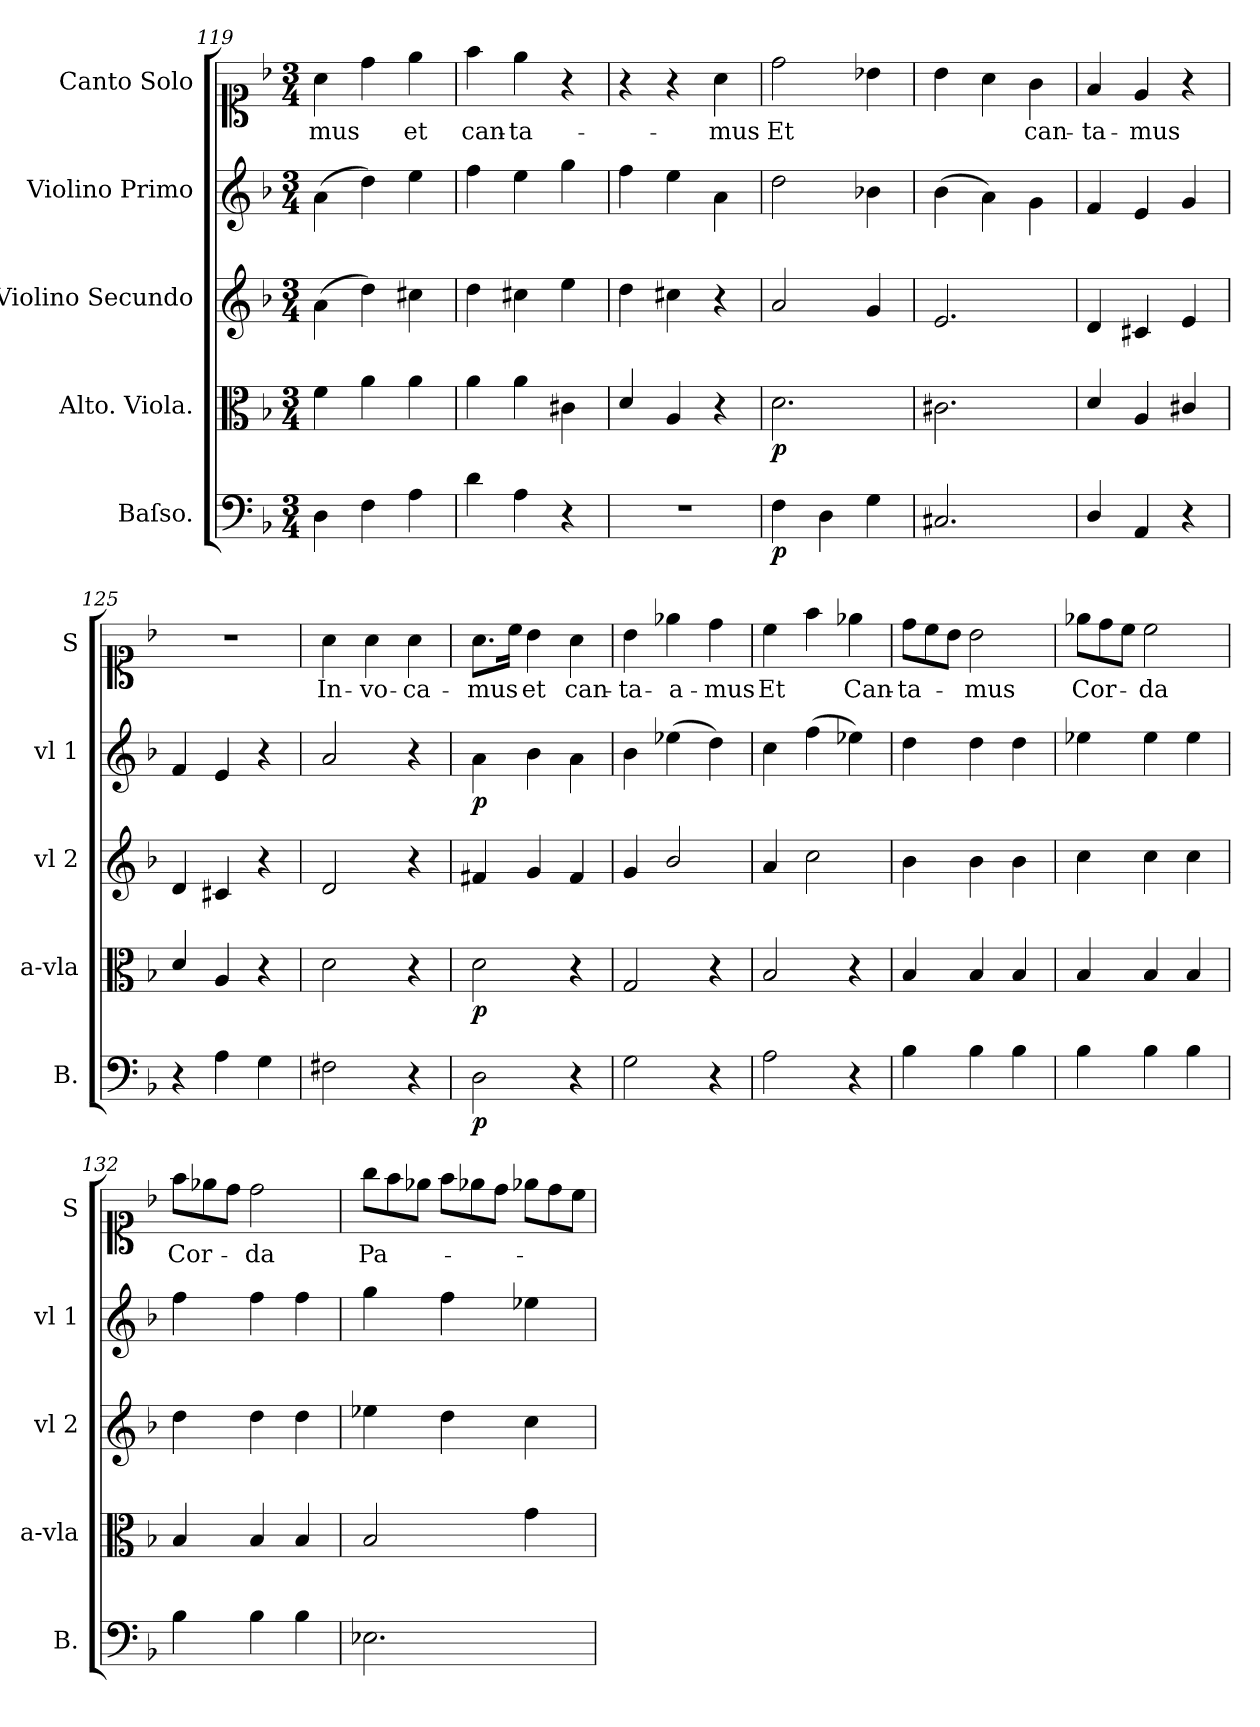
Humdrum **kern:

**kern	**dynam	**kern	**dynam	**kern	**kern	**dynam	**kern	**text
*part5	*part5	*part4	*part4	*part3	*part2	*part2	*part1	*part1
*staff5	*staff5	*staff4	*staff4	*staff3	*staff2	*staff2	*staff1	*staff1
*I"Baſso.	*	*I"Alto. Viola.	*	*I"Violino Secundo	*I"Violino Primo	*	*I"Canto Solo	*
*I'B.	*	*I'a-vla	*	*I'vl 2	*I'vl 1	*	*I'S	*
*clefF4	*	*clefC3	*	*clefG2	*clefG2	*	*clefC1	*
*k[b-]	*	*k[b-]	*	*k[b-]	*k[b-]	*	*k[b-]	*
*M3/4	*	*M3/4	*	*M3/4	*M3/4	*	*M3/4	*
=119	=119	=119	=119	=119	=119	=119	=119	=119
4D\	.	4f\	.	(4a\	(4a\	.	4a\	-mus
4F\	.	4a\	.	4dd\)	4dd\)	.	4dd\	.
4A\	.	4a\	.	4cc#X\	4ee\	.	4ee\	et
=120	=120	=120	=120	=120	=120	=120	=120	=120
4d\	.	4a\	.	4dd\	4ff\	.	4ff\	can-
4A\	.	4a\	.	4cc#X\	4ee\	.	4ee\	-ta-
!	!	!	!LO:DY:b	!	!	!	!	!
4r	.	4c#X\	For.	4ee\	4gg\	.	4r	.
=121	=121	=121	=121	=121	=121	=121	=121	=121
2.r	.	4d/	.	4dd\	4ff\	.	4r	.
.	.	4A/	.	4cc#X\	4ee\	.	4r	.
.	.	4r	.	4r	4a\	.	4a\	-mus
=122	=122	=122	=122	=122	=122	=122	=122	=122
!	!	!	!LO:DY:b	!	!	!	!	!
4F\	p	2.d\	p	2a/	2dd\	.	2dd\	Et
4D\	.	.	.	.	.	.	.	.
4G\	.	.	.	4g/	4b-X\	.	4b-X\	.
=123	=123	=123	=123	=123	=123	=123	=123	=123
2.C#X/	.	2.c#X\	.	2.e/	(4b-\	.	4b-\	.
.	.	.	.	.	4a\)	.	4a\	.
.	.	.	.	.	4g\	.	4g\	can-
=124	=124	=124	=124	=124	=124	=124	=124	=124
4D/	.	4d/	.	4d/	4f/	.	4f/	-ta-
4AA/	.	4A/	.	4c#X/	4e/	.	4e/	-mus
4r	.	4c#X/	.	4e/	4g/	.	4r	.
=125	=125	=125	=125	=125	=125	=125	=125	=125
4r	.	4d/	.	4d/	4f/	.	2.r	.
4A\	For.	4A/	.	4c#X/	4e/	.	.	.
4G\	.	4r	.	4r	4r	.	.	.
=126	=126	=126	=126	=126	=126	=126	=126	=126
!	!	!	!LO:DY:b	!	!	!	!	!
2F#X\	.	2d\	For.	2d/	2a/	.	4a\	In-
.	.	.	.	.	.	.	4a\	-vo-
4r	.	4r	.	4r	4r	.	4a\	-ca-
=127	=127	=127	=127	=127	=127	=127	=127	=127
!	!	!	!LO:DY:b	!	!	!LO:DY:b	!	!
2D\	p	2d\	p	4f#X/	4a\	p	8.a\L	-mus
.	.	.	.	.	.	.	16cc\Jk	.
.	.	.	.	4g/	4b-\	.	4b-\	et
4r	.	4r	.	4f#/	4a\	.	4a\	can-
=128	=128	=128	=128	=128	=128	=128	=128	=128
2G\	.	2G/	.	4g/	4b-\	.	4b-\	-ta-
.	.	.	.	2b-/	(4ee-X\	.	4ee-X\	-a-
4r	.	4r	.	.	4dd\)	.	4dd\	-mus
=129	=129	=129	=129	=129	=129	=129	=129	=129
2A\	.	2B-/	.	4a/	4cc\	.	4cc\	Et
.	.	.	.	2cc\	(4ff\	.	4ff\	.
4r	.	4r	.	.	4ee-X\)	.	4ee-X\	Can-
=130	=130	=130	=130	=130	=130	=130	=130	=130
*	*	*	*	*	*	*	*Xtuplet	*
4B-\	.	4B-/	.	4b-\	4dd\	.	12dd\L	-ta-
.	.	.	.	.	.	.	12cc\	.
.	.	.	.	.	.	.	12b-\J	.
4B-\	.	4B-/	.	4b-\	4dd\	.	2b-\	-mus
4B-\	.	4B-/	.	4b-\	4dd\	.	.	.
=131	=131	=131	=131	=131	=131	=131	=131	=131
4B-\	.	4B-/	.	4cc\	4ee-X\	.	12ee-X\L	Cor-
.	.	.	.	.	.	.	12dd\	.
.	.	.	.	.	.	.	12cc\J	.
4B-\	.	4B-/	.	4cc\	4ee-\	.	2cc\	-da
4B-\	.	4B-/	.	4cc\	4ee-\	.	.	.
=132	=132	=132	=132	=132	=132	=132	=132	=132
4B-\	.	4B-/	.	4dd\	4ff\	.	12ff\L	Cor-
.	.	.	.	.	.	.	12ee-X\	.
.	.	.	.	.	.	.	12dd\J	.
4B-\	.	4B-/	.	4dd\	4ff\	.	2dd\	-da
4B-\	.	4B-/	.	4dd\	4ff\	.	.	.
=133	=133	=133	=133	=133	=133	=133	=133	=133
2.E-X\	.	2B-/	.	4ee-X\	4gg\	.	12gg\L	Pa-
.	.	.	.	.	.	.	12ff\	.
.	.	.	.	.	.	.	12ee-X\J	.
.	.	.	.	4dd\	4ff\	.	12ff\L	.
.	.	.	.	.	.	.	12ee-X\	.
.	.	.	.	.	.	.	12dd\J	.
.	.	4g\	.	4cc\	4ee-X\	.	12ee-X\L	.
.	.	.	.	.	.	.	12dd\	.
.	.	.	.	.	.	.	12cc\J	.
=	=	=	=	=	=	=	=	=
*-	*-	*-	*-	*-	*-	*-	*-	*-
